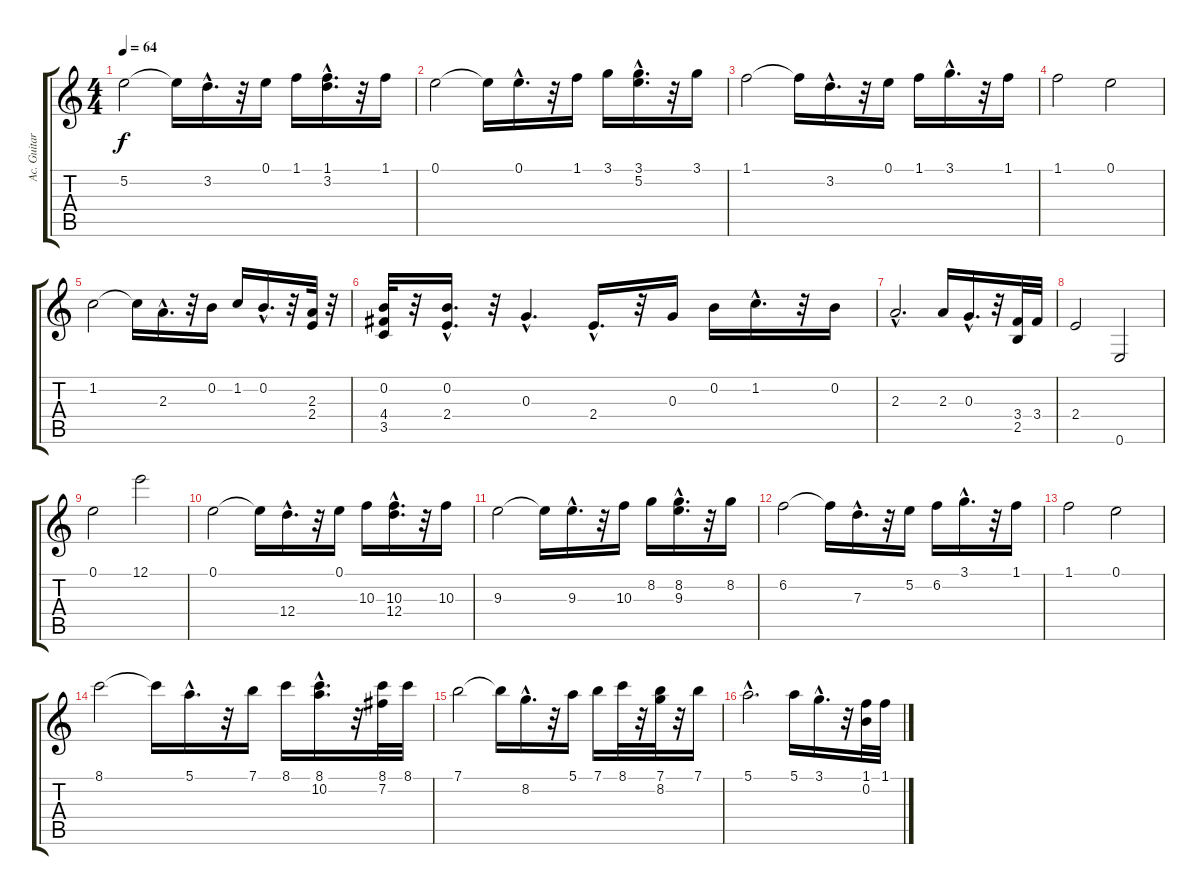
\track ("Ac. Guitar 1" "Ac. Guitar") {instrument acousticguitarsteel}
\staff {score tabs}
\tuning (E4 B3 G3 D3 A2 E2) {hide}
\ts (4 4)
\tempo 64
\clef g2
\ks c
5.2.2{dy f instrument acousticguitarsteel} 5.2{t}.16 3.2{hac}.16{d} r.32 0.1.16 1.1.16 (1.1 3.2{hac}).16{d} r.32 1.1.16 |
0.1.2 0.1{t}.16 0.1{hac}.16{d} r.32 1.1.16 3.1.16 (3.1 5.2{hac}).16{d} r.32 3.1.16 |
1.1.2 1.1{t}.16 3.2{hac}.16{d} r.32 0.1.16 1.1.16 3.1{hac}.16{d} r.32 1.1.16 |
1.1.2 0.1.2 |
1.2.2 1.2{t}.16 2.3{hac}.16{d} r.32 0.2.16 1.2.16 0.2{hac}.16{d} r.32 (2.3 2.4).32 r.32 |
(0.2 4.4 3.5).32 r.32 (0.2 2.4{hac}).16{d} r.32 0.3{hac}.4{d} 2.4{hac}.16{d} r.32 0.3.16 0.2.16 1.2{hac}.16{d} r.32 0.2.16 |
2.3{hac}.2{d} 2.3.16 0.3{hac}.16{d} r.32 (3.4 2.5).32 3.4.32 |
2.4.2 0.6.2 |
0.1.2 12.1.2 |
0.1.2 0.1{t}.16 12.4{hac}.16{d} r.32 0.1.16 10.3.16 (10.3 12.4{hac}).16{d} r.32 10.3.16 |
9.3.2 9.3{t}.16 9.3{hac}.16{d} r.32 10.3.16 8.2.16 (8.2 9.3{hac}).16{d} r.32 8.2.16 |
6.2.2 6.2{t}.16 7.3{hac}.16{d} r.32 5.2.16 6.2.16 3.1{hac}.16{d} r.32 1.1.16 |
1.1.2 0.1.2 |
8.1.2 8.1{t}.16 5.1{hac}.16{d} r.32 7.1.16 8.1.16 (8.1 10.2{hac}).16{d} r.32 (8.1 7.2).32 8.1.32 |
7.1.2 7.1{t}.16 8.2{hac}.16{d} r.32 5.1.16 7.1.16 8.1.32 r.32 (7.1 8.2).32 r.32 7.1.16 |
5.1{hac}.2{d} 5.1.16 3.1{hac}.16{d} r.32 (1.1 0.2).32 1.1.32
